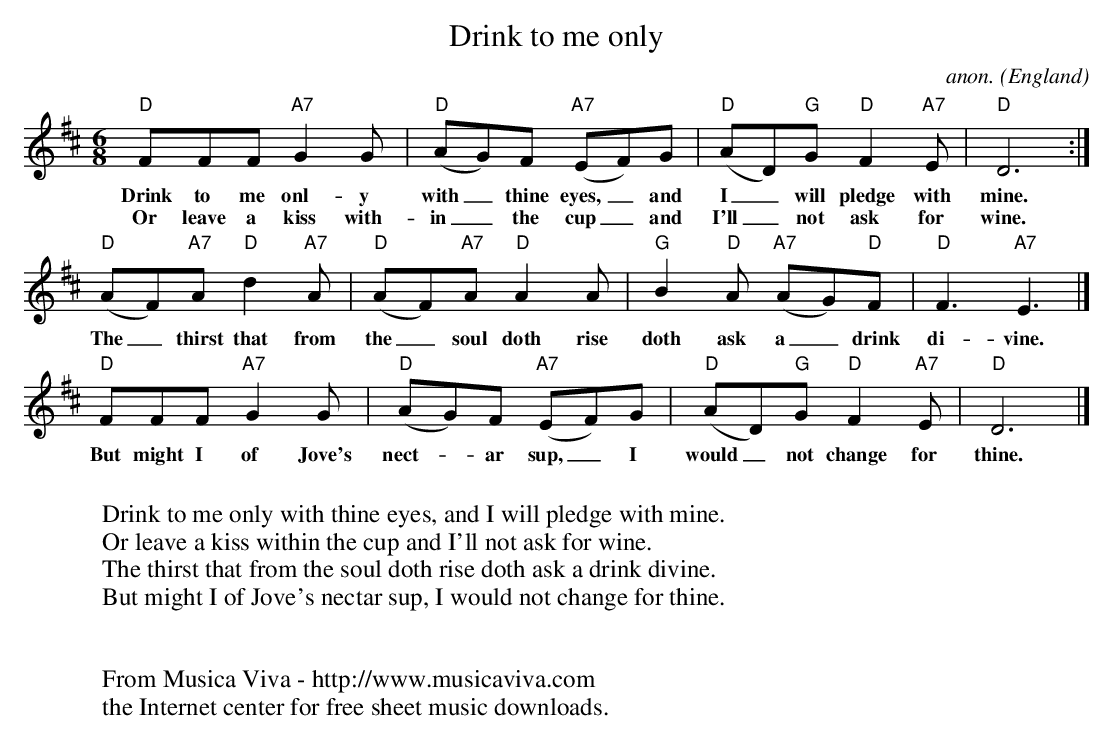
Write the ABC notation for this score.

X:1
T:Drink to me only
C:anon.
O:England
M:6/8
L:1/8
K:D
"D"FFF "A7"G2G|"D"(AG)F "A7"(EF)G|"D"(AD)"G"G "D"F2"A7"E|"D"D6:|
w:Drink to me onl-y with_ thine eyes,_ and I_ will pledge with mine.
w:Or leave a kiss with-in_ the cup_ and I'll_ not ask for wine.
"D"(AF)"A7"A "D"d2"A7"A|"D"(AF)"A7"A "D"A2A|"G"B2"D"A "A7"(AG)"D"F|"D"F3 "A7"E3|]
w:The_ thirst that from the_ soul doth rise doth ask a_ drink di-vine.
"D"FFF "A7"G2G|"D"(AG)F "A7"(EF)G|"D"(AD)"G"G "D"F2"A7"E|"D"D6|]
w:But might I of Jove's nect--ar sup,_ I would_ not change for thine.
W:
W:Drink to me only with thine eyes, and I will pledge with mine.
W:Or leave a kiss within the cup and I'll not ask for wine.
W:The thirst that from the soul doth rise doth ask a drink divine.
W:But might I of Jove's nectar sup, I would not change for thine.
W:
W:
W:  From Musica Viva - http://www.musicaviva.com
W:  the Internet center for free sheet music downloads.
